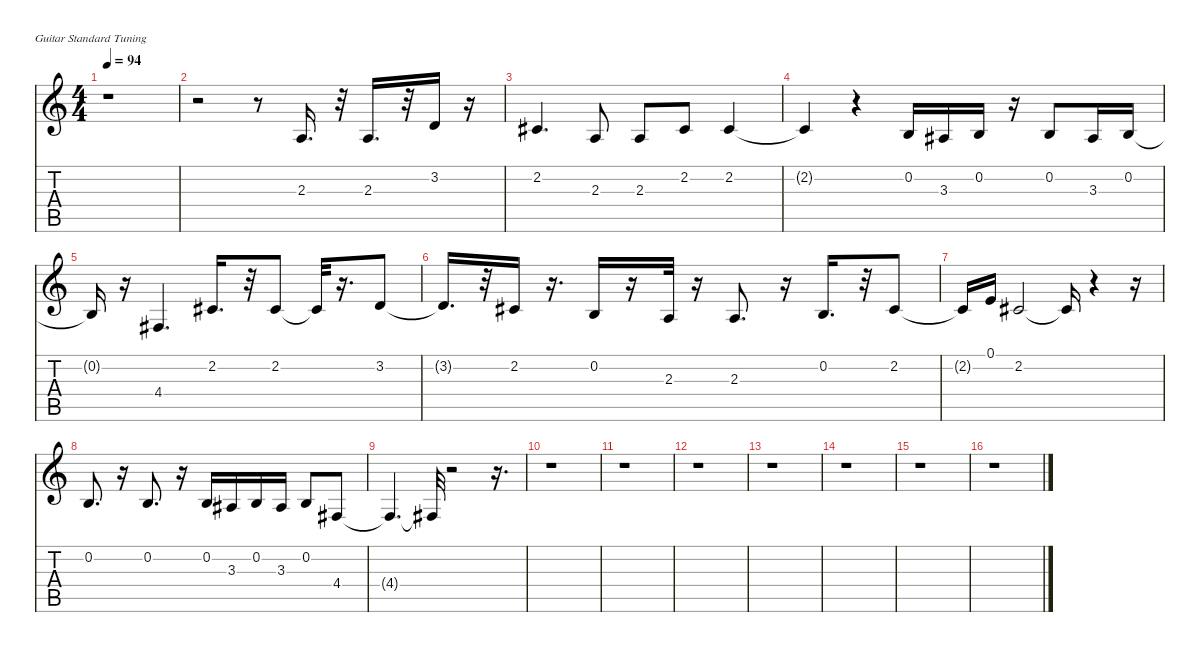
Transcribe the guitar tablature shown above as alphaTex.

\defaultSystemsLayout 4
\hideDynamics
\bracketExtendMode nobrackets
\singleTrackTrackNamePolicy hidden
\multiTrackTrackNamePolicy hidden
\otherSystemsTrackNameOrientation horizontal
\track ("vocal" "led.synth.") {instrument lead2sawtooth}
\staff {score tabs}
\tuning (E4 B3 G3 D3 A2 E2)
\ts (4 4)
\tempo 94
\clef g2
\ks c
r.1{dy mf} |
r.2 r.8 2.3.16{d dy f} r.32 2.3.16{d dy mf} r.32 3.2.16 r.16 |
2.2{acc #}.4{d dy f} 2.3.8{dy mf} 2.3.8 2.2{acc #}.8{dy f} 2.2{acc #}.4 |
2.2{t acc #}.4 r.4 0.2.16{dy mf} 3.3{acc #}.16 0.2.16 r.16 0.2.8 3.3{acc #}.16 0.2.16 |
0.2{t}.16{dy f} r.16 4.4{acc #}.4{d} 2.2{acc #}.16{d dy mf} r.32 2.2{acc #}.8{dy f} 2.2{t acc #}.32 r.16{d} 3.2.8{dy mf} |
3.2{t}.16{d dy f} r.32 2.2{acc #}.16{dy mf} r.16{d} 0.2.16 r.16 2.3.32 r.16 2.3.8{d} r.16 0.2.16{d dy mp} r.32 2.2{acc #}.8{dy ff} |
2.2{t acc #}.16{dy f} 0.1.16{dy mf} 2.2{acc #}.2{dy mp} 2.2{t acc #}.16{dy f} r.4 r.16 |
0.2.8{d} r.16 0.2.8{d} r.16 0.2.16{dy mp} 3.3{acc #}.16{dy mf} 0.2.16{dy mp} 3.3{acc #}.16{dy mf} 0.2.8 4.4{acc #}.8{dy f} |
4.4{t acc #}.4{d} 4.4{t acc #}.32 r.2 r.16{d} |
r.1 |
r.1 |
r.1 |
r.1 |
r.1 |
r.1 |
r.1
